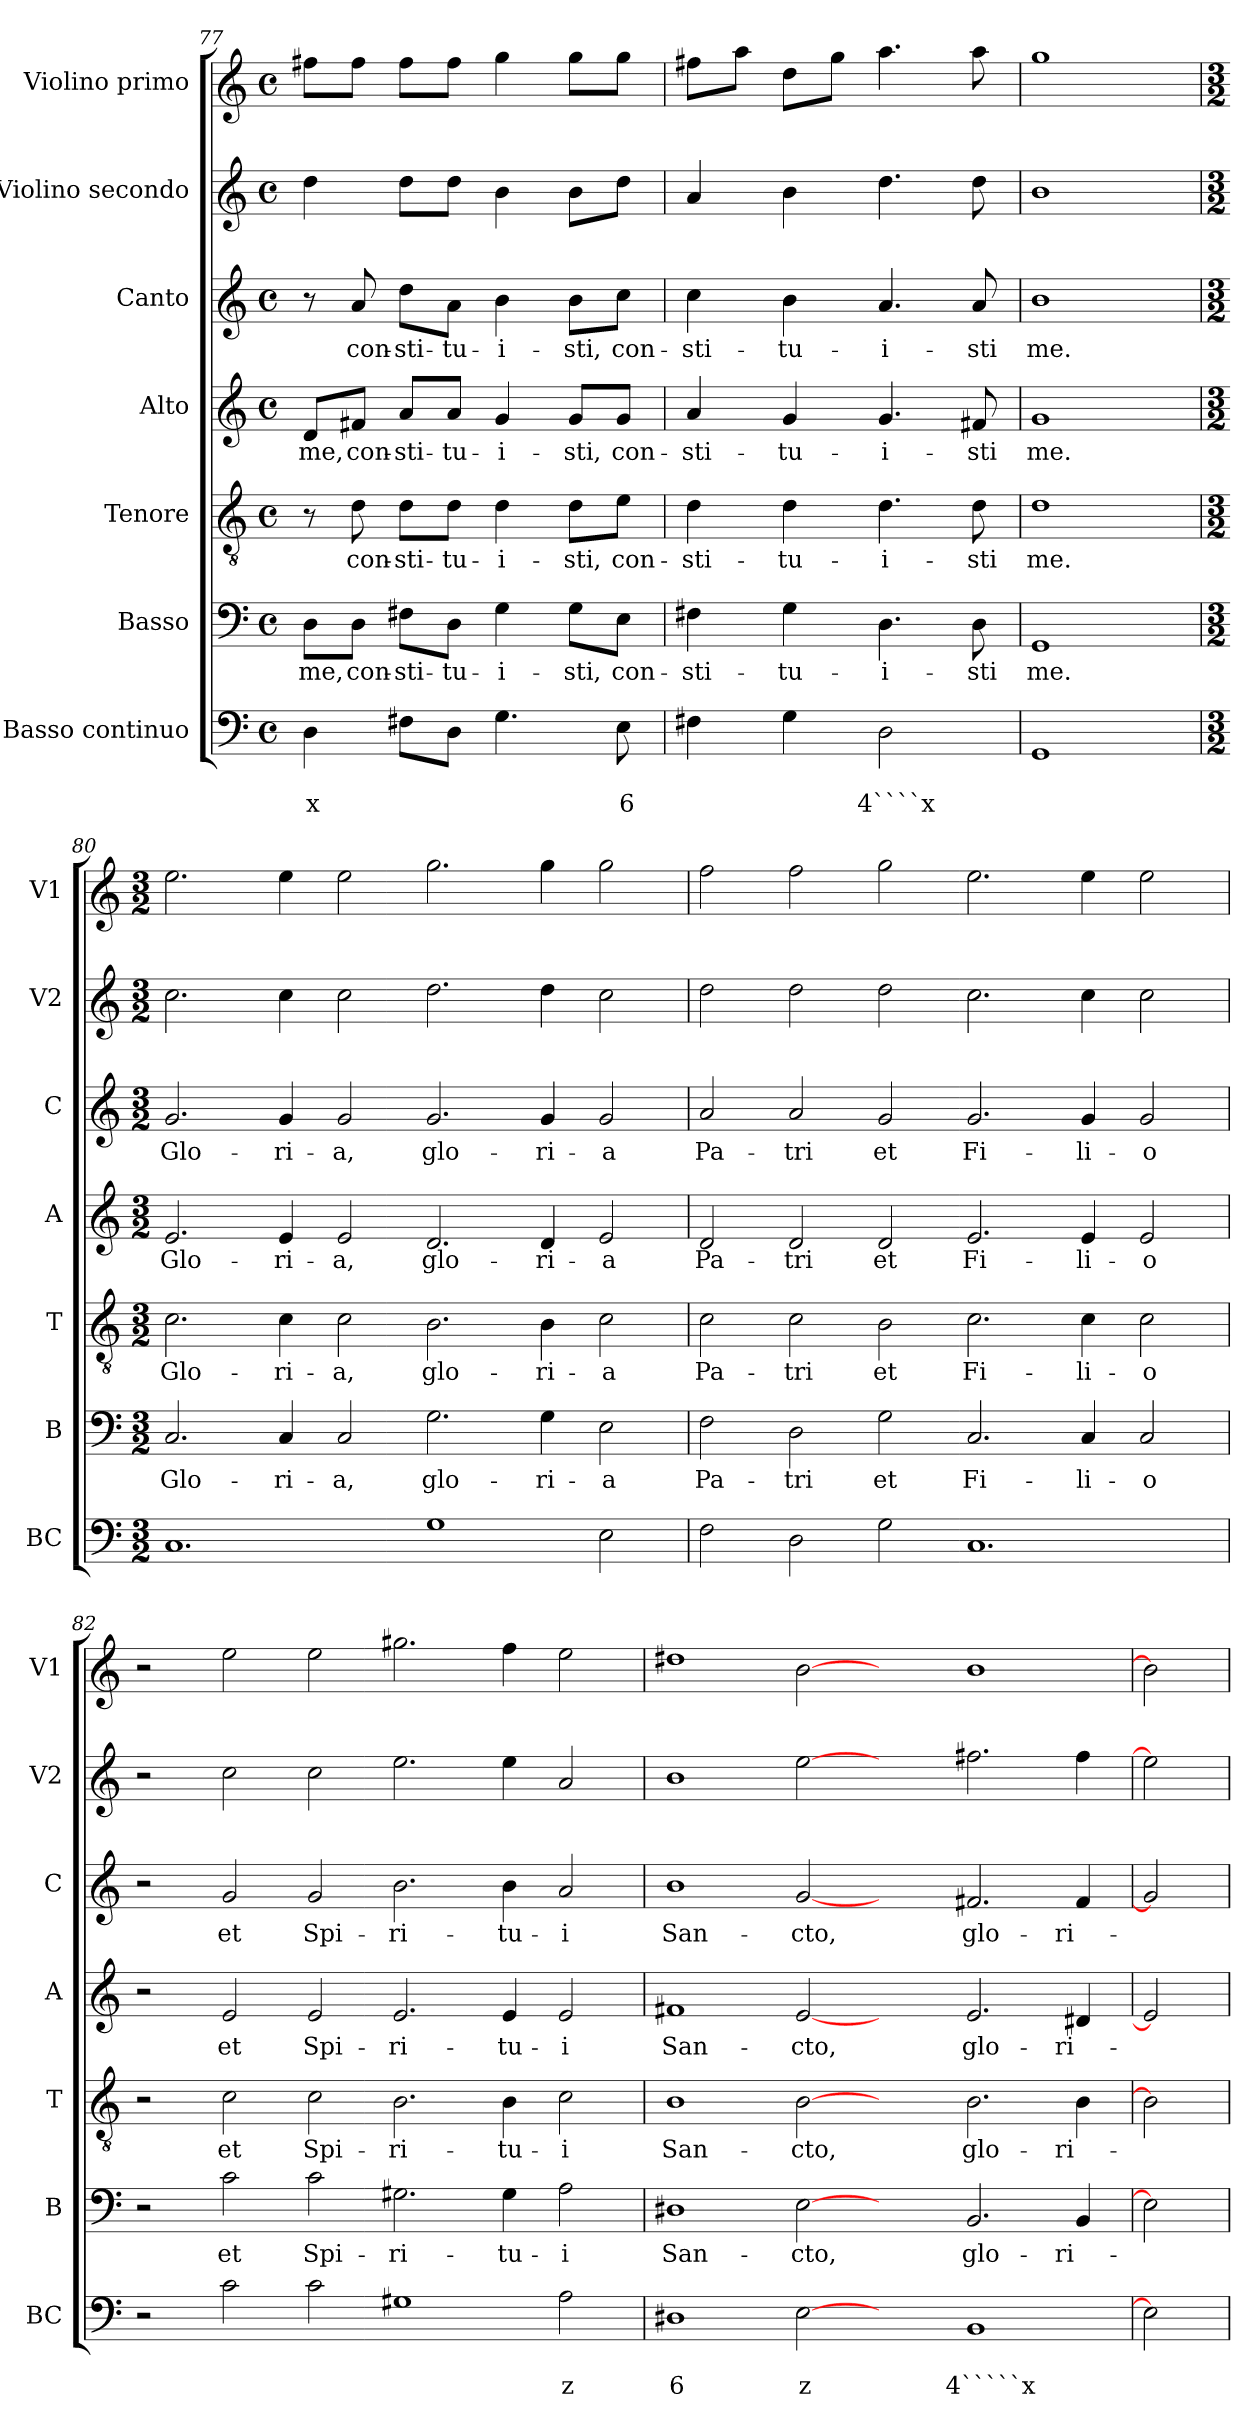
**kern	**text	**text	**kern	**text	**kern	**text	**kern	**text	**kern	**text	**kern	**kern
*part7	*part7	*part7	*part6	*part6	*part5	*part5	*part4	*part4	*part3	*part3	*part2	*part1
*staff7	*staff7	*staff7	*staff6	*staff6	*staff5	*staff5	*staff4	*staff4	*staff3	*staff3	*staff2	*staff1
*I"Basso continuo	*	*	*I"Basso	*	*I"Tenore	*	*I"Alto	*	*I"Canto	*	*I"Violino secondo	*I"Violino primo
*I'BC	*	*	*I'B	*	*I'T	*	*I'A	*	*I'C	*	*I'V2	*I'V1
*clefF4	*	*	*clefF4	*	*clefGv2	*	*clefG2	*	*clefG2	*	*clefG2	*clefG2
*k[]	*	*	*k[]	*	*k[]	*	*k[]	*	*k[]	*	*k[]	*k[]
*C:	*	*	*C:	*	*C:	*	*C:	*	*C:	*	*C:	*C:
*M4/4	*	*	*M4/4	*	*M4/4	*	*M4/4	*	*M4/4	*	*M4/4	*M4/4
*met(c)	*	*	*met(c)	*	*met(c)	*	*met(c)	*	*met(c)	*	*met(c)	*met(c)
=77	=77	=77	=77	=77	=77	=77	=77	=77	=77	=77	=77	=77
!	!	!LO:LY:b	!	!LO:LY:b	!	!	!	!LO:LY:b	!	!	!	!
4D\	.	x	8D\L	me,	8r	.	8d/L	me,	8r	.	4dd\	8ff#X\L
!	!	!	!	!LO:LY:b	!	!LO:LY:b	!	!LO:LY:b	!	!LO:LY:b	!	!
.	.	.	8D\J	con-	8d\	con-	8f#X/J	con-	8a/	con-	.	8ff#\J
!	!	!	!	!LO:LY:b	!	!LO:LY:b	!	!LO:LY:b	!	!LO:LY:b	!	!
8F#X\L	.	.	8F#X\L	-sti-	8d\L	-sti-	8a/L	-sti-	8dd\L	-sti-	8dd\L	8ff#\L
!	!	!	!	!LO:LY:b	!	!LO:LY:b	!	!LO:LY:b	!	!LO:LY:b	!	!
8D\J	.	.	8D\J	-tu-	8d\J	-tu-	8a/J	-tu-	8a\J	-tu-	8dd\J	8ff#\J
!	!	!	!	!LO:LY:b	!	!LO:LY:b	!	!LO:LY:b	!	!LO:LY:b	!	!
4.G\	.	.	4G\	-i-	4d\	-i-	4g/	-i-	4b\	-i-	4b\	4gg\
!	!	!	!	!LO:LY:b	!	!LO:LY:b	!	!LO:LY:b	!	!LO:LY:b	!	!
.	.	.	8G\L	-sti,	8d\L	-sti,	8g/L	-sti,	8b\L	-sti,	8b\L	8gg\L
!	!	!LO:LY:b	!	!LO:LY:b	!	!LO:LY:b	!	!LO:LY:b	!	!LO:LY:b	!	!
8E\	.	6	8E\J	con-	8e\J	con-	8g/J	con-	8cc\J	con-	8dd\J	8gg\J
=78	=78	=78	=78	=78	=78	=78	=78	=78	=78	=78	=78	=78
!	!	!	!	!LO:LY:b	!	!LO:LY:b	!	!LO:LY:b	!	!LO:LY:b	!	!
4F#X\	.	.	4F#X\	-sti-	4d\	-sti-	4a/	-sti-	4cc\	-sti-	4a/	8ff#X\L
.	.	.	.	.	.	.	.	.	.	.	.	8aa\J
!	!	!	!	!LO:LY:b	!	!LO:LY:b	!	!LO:LY:b	!	!LO:LY:b	!	!
4G\	.	.	4G\	-tu-	4d\	-tu-	4g/	-tu-	4b\	-tu-	4b\	8dd\L
.	.	.	.	.	.	.	.	.	.	.	.	8gg\J
!	!	!LO:LY:b	!	!LO:LY:b	!	!LO:LY:b	!	!LO:LY:b	!	!LO:LY:b	!	!
2D\	.	4````x	4.D\	-i-	4.d\	-i-	4.g/	-i-	4.a/	-i-	4.dd\	4.aa\
!	!	!	!	!LO:LY:b	!	!LO:LY:b	!	!LO:LY:b	!	!LO:LY:b	!	!
.	.	.	8D\	-sti	8d\	-sti	8f#X/	-sti	8a/	-sti	8dd\	8aa\
=79	=79	=79	=79	=79	=79	=79	=79	=79	=79	=79	=79	=79
!	!	!	!	!LO:LY:b	!	!LO:LY:b	!	!LO:LY:b	!	!LO:LY:b	!	!
1GG	.	.	1GG	me.	1d	me.	1g	me.	1b	me.	1b	1gg
!!LO:PB:g=z
=80	=80	=80	=80	=80	=80	=80	=80	=80	=80	=80	=80	=80
*M3/2	*	*	*M3/2	*	*M3/2	*	*M3/2	*	*M3/2	*	*M3/2	*M3/2
!	!	!	!	!LO:LY:b	!	!LO:LY:b	!	!LO:LY:b	!	!LO:LY:b	!	!
1.C	.	.	2.C/	Glo-	2.c\	Glo-	2.e/	Glo-	2.g/	Glo-	2.cc\	2.ee\
!	!	!	!	!LO:LY:b	!	!LO:LY:b	!	!LO:LY:b	!	!LO:LY:b	!	!
.	.	.	4C/	-ri-	4c\	-ri-	4e/	-ri-	4g/	-ri-	4cc\	4ee\
!	!	!	!	!LO:LY:b	!	!LO:LY:b	!	!LO:LY:b	!	!LO:LY:b	!	!
.	.	.	2C/	-a,	2c\	-a,	2e/	-a,	2g/	-a,	2cc\	2ee\
!	!	!	!	!LO:LY:b	!	!LO:LY:b	!	!LO:LY:b	!	!LO:LY:b	!	!
1G	.	.	2.G\	glo-	2.B\	glo-	2.d/	glo-	2.g/	glo-	2.dd\	2.gg\
!	!	!	!	!LO:LY:b	!	!LO:LY:b	!	!LO:LY:b	!	!LO:LY:b	!	!
.	.	.	4G\	-ri-	4B\	-ri-	4d/	-ri-	4g/	-ri-	4dd\	4gg\
!	!	!	!	!LO:LY:b	!	!LO:LY:b	!	!LO:LY:b	!	!LO:LY:b	!	!
2E\	.	.	2E\	-a	2c\	-a	2e/	-a	2g/	-a	2cc\	2gg\
=81	=81	=81	=81	=81	=81	=81	=81	=81	=81	=81	=81	=81
!	!	!	!	!LO:LY:b	!	!LO:LY:b	!	!LO:LY:b	!	!LO:LY:b	!	!
2F\	.	.	2F\	Pa-	2c\	Pa-	2d/	Pa-	2a/	Pa-	2dd\	2ff\
!	!	!	!	!LO:LY:b	!	!LO:LY:b	!	!LO:LY:b	!	!LO:LY:b	!	!
2D\	.	.	2D\	-tri	2c\	-tri	2d/	-tri	2a/	-tri	2dd\	2ff\
!	!	!	!	!LO:LY:b	!	!LO:LY:b	!	!LO:LY:b	!	!LO:LY:b	!	!
2G\	.	.	2G\	et	2B\	et	2d/	et	2g/	et	2dd\	2gg\
!	!	!	!	!LO:LY:b	!	!LO:LY:b	!	!LO:LY:b	!	!LO:LY:b	!	!
1.C	.	.	2.C/	Fi-	2.c\	Fi-	2.e/	Fi-	2.g/	Fi-	2.cc\	2.ee\
!	!	!	!	!LO:LY:b	!	!LO:LY:b	!	!LO:LY:b	!	!LO:LY:b	!	!
.	.	.	4C/	-li-	4c\	-li-	4e/	-li-	4g/	-li-	4cc\	4ee\
!	!	!	!	!LO:LY:b	!	!LO:LY:b	!	!LO:LY:b	!	!LO:LY:b	!	!
.	.	.	2C/	-o	2c\	-o	2e/	-o	2g/	-o	2cc\	2ee\
=82	=82	=82	=82	=82	=82	=82	=82	=82	=82	=82	=82	=82
2r	.	.	2r	.	2r	.	2r	.	2r	.	2r	2r
!	!	!	!	!LO:LY:b	!	!LO:LY:b	!	!LO:LY:b	!	!LO:LY:b	!	!
2c\	.	.	2c\	et	2c\	et	2e/	et	2g/	et	2cc\	2ee\
!	!	!	!	!LO:LY:b	!	!LO:LY:b	!	!LO:LY:b	!	!LO:LY:b	!	!
2c\	.	.	2c\	Spi-	2c\	Spi-	2e/	Spi-	2g/	Spi-	2cc\	2ee\
!	!	!	!	!LO:LY:b	!	!LO:LY:b	!	!LO:LY:b	!	!LO:LY:b	!	!
1G#X	.	.	2.G#X\	-ri-	2.B\	-ri-	2.e/	-ri-	2.b\	-ri-	2.ee\	2.gg#X\
!	!	!	!	!LO:LY:b	!	!LO:LY:b	!	!LO:LY:b	!	!LO:LY:b	!	!
.	.	.	4G#\	-tu-	4B\	-tu-	4e/	-tu-	4b\	-tu-	4ee\	4ff\
!	!	!LO:LY:b	!	!LO:LY:b	!	!LO:LY:b	!	!LO:LY:b	!	!LO:LY:b	!	!
2A\	.	z	2A\	-i	2c\	-i	2e/	-i	2a/	-i	2a/	2ee\
=83	=83	=83	=83	=83	=83	=83	=83	=83	=83	=83	=83	=83
!	!	!LO:LY:b	!	!LO:LY:b	!	!LO:LY:b	!	!LO:LY:b	!	!LO:LY:b	!	!
1D#X	.	6	1D#X	San-	1B	San-	1f#X	San-	1b	San-	1b	1dd#X
!	!	!LO:LY:b	!	!LO:LY:b	!	!LO:LY:b	!	!LO:LY:b	!	!LO:LY:b	!	!
[2E	.	z	[2E	-cto,	[2B	-cto,	[2e	-cto,	[2g	-cto,	[2ee	[2b
2ryy	.	.	2ryy	.	2ryy	.	2ryy	.	2ryy	.	2ryy	2ryy
!	!	!LO:LY:b	!	!LO:LY:b	!	!LO:LY:b	!	!LO:LY:b	!	!LO:LY:b	!	!
1BB	.	4`````x	2.BB/	glo-	2.B\	glo-	2.e/	glo-	2.f#X/	glo-	2.ff#X\	1b
!	!	!	!	!LO:LY:b	!	!LO:LY:b	!	!LO:LY:b	!	!LO:LY:b	!	!
.	.	.	4BB/	-ri-	4B\	-ri-	4d#X/	-ri-	4f#/	-ri-	4ff#\	.
=84	=84	=84	=84	=84	=84	=84	=84	=84	=84	=84	=84	=84
2E]	.	.	2E]	.	2B]	.	2e]	.	2g]	.	2ee]	2b]
=	=	=	=	=	=	=	=	=	=	=	=	=
*-	*-	*-	*-	*-	*-	*-	*-	*-	*-	*-	*-	*-
